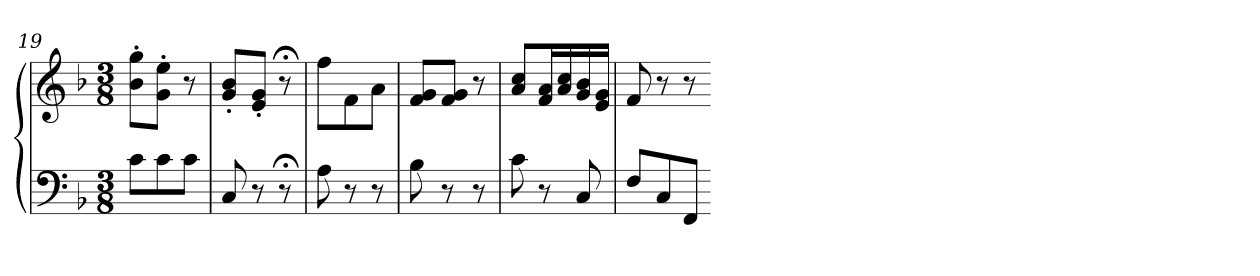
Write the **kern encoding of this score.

**kern	**kern
*part1	*part1
*staff2	*staff1
*clefF4	*clefG2
*k[b-]	*k[b-]
*F:	*F:
*M3/8	*M3/8
=19	=19
8cL	8b-' 8gg'L
8c	8g' 8ee'J
8cJ	8r
=20	=20
8C	8g' 8b-'L
8r	8e' 8g'J
8r;<	8r;<
=21	=21
8A	8ffL
8r	8f
8r	8aJ
=22	=22
8B-	8f 8gL
8r	8f 8gJ
8r	8r
=23	=23
8c	8a 8ccL
8r	16f 16aL
.	16a 16cc
8C	16g 16b-
.	16e 16gJJ
=24	=24
8FL	8f
8C	8r
8FFJ	8r
=-	=-
*-	*-
